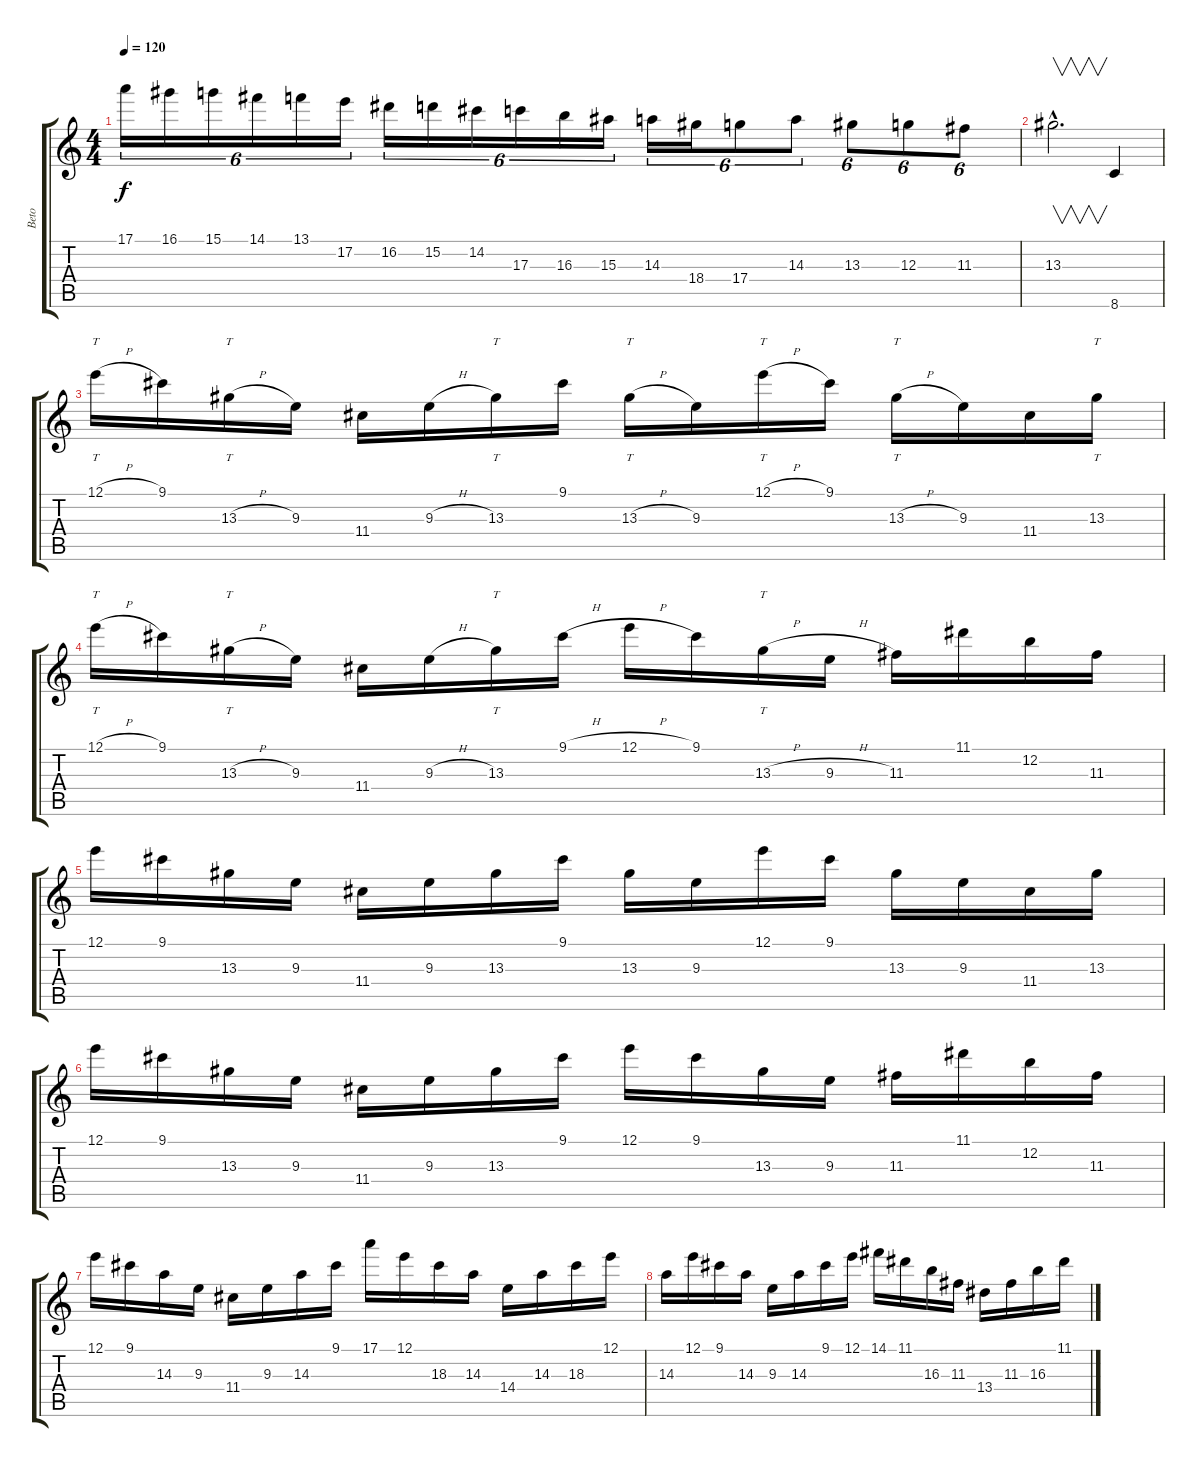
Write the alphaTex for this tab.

\track ("Beto" "Beto") {instrument overdrivenguitar}
\staff {score tabs}
\tuning (E4 B3 G3 D3 A2 E2) {hide}
\ts (4 4)
\tempo 120
\clef g2
\ks c
17.1.16{tu (6 4) dy f instrument overdrivenguitar} 16.1.16{tu (6 4)} 15.1.16{tu (6 4)} 14.1.16{tu (6 4)} 13.1.16{tu (6 4)} 17.2.16{tu (6 4)} 16.2.16{tu (6 4)} 15.2.16{tu (6 4)} 14.2.16{tu (6 4)} 17.3.16{tu (6 4)} 16.3.16{tu (6 4)} 15.3.16{tu (6 4)} 14.3.16{tu (6 4)} 18.4.16{tu (6 4)} 17.4.8{tu (6 4)} 14.3.8{tu (6 4)} 13.3.8{tu (6 4)} 12.3.8{tu (6 4)} 11.3.8{tu (6 4)} |
13.3{hac}.2{v d} 8.6.4 |
12.1{h}.16{tt} 9.1.16 13.3{h}.16{tt} 9.3.16 11.4.16 9.3{h}.16 13.3.16{tt} 9.1.16 13.3{h}.16{tt} 9.3.16 12.1{h}.16{tt} 9.1.16 13.3{h}.16{tt} 9.3.16 11.4.16 13.3.16{tt} |
12.1{h}.16{tt} 9.1.16 13.3{h}.16{tt} 9.3.16 11.4.16 9.3{h}.16 13.3.16{tt} 9.1{h}.16 12.1{h}.16 9.1.16 13.3{h}.16{tt} 9.3{h}.16 11.3.16 11.1.16 12.2.16 11.3.16 |
12.1.16 9.1.16 13.3.16 9.3.16 11.4.16 9.3.16 13.3.16 9.1.16 13.3.16 9.3.16 12.1.16 9.1.16 13.3.16 9.3.16 11.4.16 13.3.16 |
12.1.16 9.1.16 13.3.16 9.3.16 11.4.16 9.3.16 13.3.16 9.1.16 12.1.16 9.1.16 13.3.16 9.3.16 11.3.16 11.1.16 12.2.16 11.3.16 |
12.1.16 9.1.16 14.3.16 9.3.16 11.4.16 9.3.16 14.3.16 9.1.16 17.1.16 12.1.16 18.3.16 14.3.16 14.4.16 14.3.16 18.3.16 12.1.16 |
14.3.16 12.1.16 9.1.16 14.3.16 9.3.16 14.3.16 9.1.16 12.1.16 14.1.16 11.1.16 16.3.16 11.3.16 13.4.16 11.3.16 16.3.16 11.1.16
